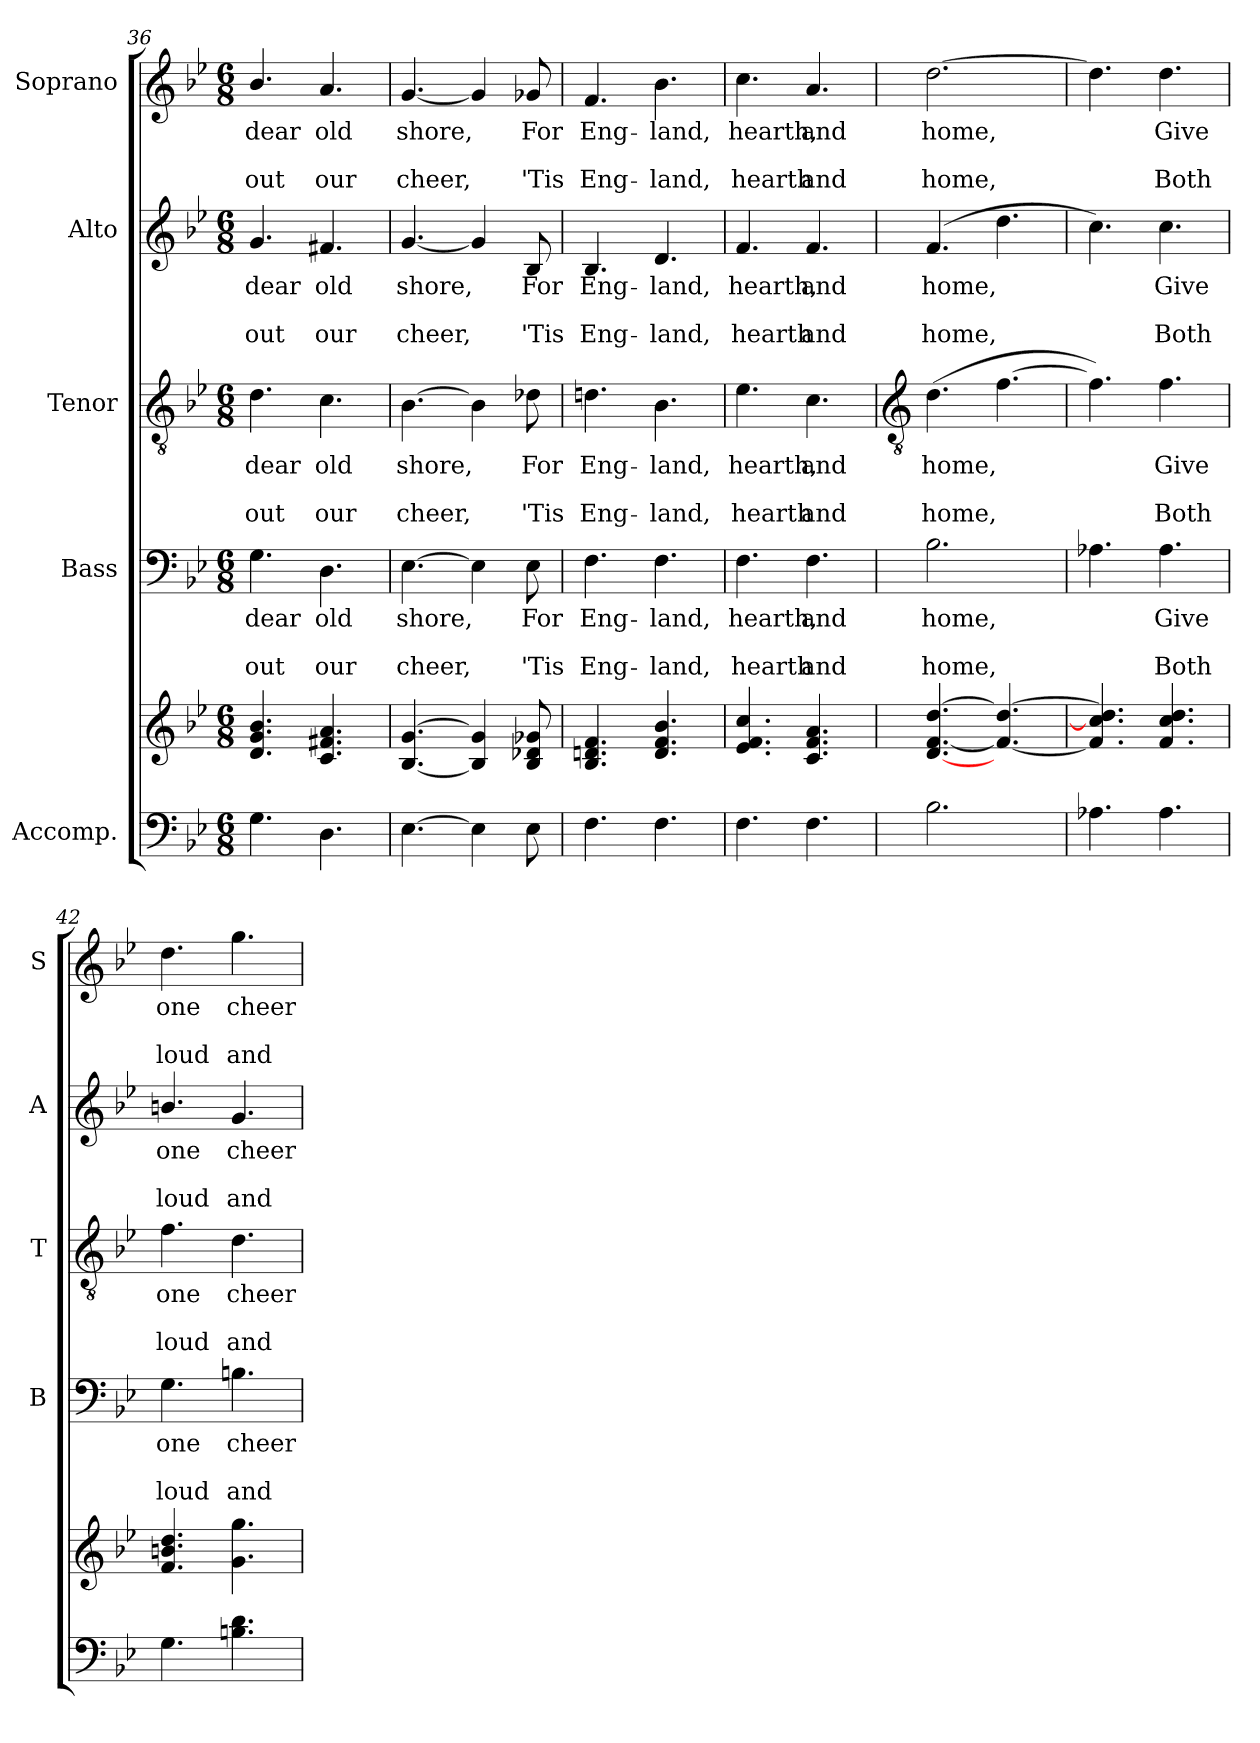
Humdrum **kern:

**kern	**kern	**kern	**text	**text	**text	**kern	**text	**text	**text	**kern	**text	**text	**text	**kern	**text	**text	**text
*part5	*part5	*part4	*part4	*part4	*part4	*part3	*part3	*part3	*part3	*part2	*part2	*part2	*part2	*part1	*part1	*part1	*part1
*staff6	*staff5	*staff4	*staff4	*staff4	*staff4	*staff3	*staff3	*staff3	*staff3	*staff2	*staff2	*staff2	*staff2	*staff1	*staff1	*staff1	*staff1
*I"Accomp.	*	*I"Bass	*	*	*	*I"Tenor	*	*	*	*I"Alto	*	*	*	*I"Soprano	*	*	*
*	*	*I'B	*	*	*	*I'T	*	*	*	*I'A	*	*	*	*I'S	*	*	*
*clefF4	*clefG2	*clefF4	*	*	*	*clefGv2	*	*	*	*clefG2	*	*	*	*clefG2	*	*	*
*k[b-e-]	*k[b-e-]	*k[b-e-]	*	*	*	*k[b-e-]	*	*	*	*k[b-e-]	*	*	*	*k[b-e-]	*	*	*
*B-:	*B-:	*B-:	*	*	*	*B-:	*	*	*	*B-:	*	*	*	*B-:	*	*	*
*M6/8	*M6/8	*M6/8	*	*	*	*M6/8	*	*	*	*M6/8	*	*	*	*M6/8	*	*	*
=36	=36	=36	=36	=36	=36	=36	=36	=36	=36	=36	=36	=36	=36	=36	=36	=36	=36
!	!	!	!LO:LY:b	!	!LO:LY:b	!	!LO:LY:b	!	!LO:LY:b	!	!LO:LY:b	!	!LO:LY:b	!	!LO:LY:b	!	!LO:LY:b
4.G	4.d/ 4.g/ 4.b-/	4.G	dear	.	out	4.d	dear	.	out	4.g	dear	.	out	4.b-/	dear	.	out
!	!	!	!LO:LY:b	!	!LO:LY:b	!	!LO:LY:b	!	!LO:LY:b	!	!LO:LY:b	!	!LO:LY:b	!	!LO:LY:b	!	!LO:LY:b
4.D	4.c 4.f#X 4.a	4.D	old	.	our	4.c	old	.	our	4.f#X	old	.	our	4.a	old	.	our
=37	=37	=37	=37	=37	=37	=37	=37	=37	=37	=37	=37	=37	=37	=37	=37	=37	=37
!	!	!	!LO:LY:b	!	!LO:LY:b	!	!LO:LY:b	!	!LO:LY:b	!	!LO:LY:b	!	!LO:LY:b	!	!LO:LY:b	!	!LO:LY:b
[4.E-	[4.B- [4.g	[4.E-	shore,	.	cheer,	[4.B-	shore,	.	cheer,	[4.g	shore,	.	cheer,	[4.g	shore,	.	cheer,
4E-]	4B-] 4g]	4E-]	.	.	.	4B-]	.	.	.	4g]	.	.	.	4g]	.	.	.
!	!	!	!LO:LY:b	!	!LO:LY:b	!	!LO:LY:b	!	!LO:LY:b	!	!LO:LY:b	!	!LO:LY:b	!	!LO:LY:b	!	!LO:LY:b
8E-	8B- 8d-X 8g-X	8E-	For	.	'Tis	8d-X	For	.	'Tis	8B-	For	.	'Tis	8g-X	For	.	'Tis
=38	=38	=38	=38	=38	=38	=38	=38	=38	=38	=38	=38	=38	=38	=38	=38	=38	=38
!	!	!	!LO:LY:b	!	!LO:LY:b	!	!LO:LY:b	!	!LO:LY:b	!	!LO:LY:b	!	!LO:LY:b	!	!LO:LY:b	!	!LO:LY:b
4.F	4.B- 4.dn 4.f	4.F	Eng-	.	-Eng-	4.dn	Eng-	.	-Eng-	4.B-	Eng-	.	-Eng-	4.f	Eng-	.	-Eng-
!	!	!	!LO:LY:b	!	!LO:LY:b	!	!LO:LY:b	!	!LO:LY:b	!	!LO:LY:b	!	!LO:LY:b	!	!LO:LY:b	!	!LO:LY:b
4.F	4.d 4.f 4.b-	4.F	-land,	.	land,	4.B-	-land,	.	land,	4.d	-land,	.	land,	4.b-	-land,	.	land,
=39	=39	=39	=39	=39	=39	=39	=39	=39	=39	=39	=39	=39	=39	=39	=39	=39	=39
!	!	!	!LO:LY:b	!	!LO:LY:b	!	!LO:LY:b	!	!LO:LY:b	!	!LO:LY:b	!	!LO:LY:b	!	!LO:LY:b	!	!LO:LY:b
4.F	4.e- 4.f 4.cc	4.F	hearth,	.	hearth	4.e-	hearth,	.	hearth	4.f	hearth,	.	hearth	4.cc	hearth,	.	hearth
!	!	!	!LO:LY:b	!	!LO:LY:b	!	!LO:LY:b	!	!LO:LY:b	!	!LO:LY:b	!	!LO:LY:b	!	!LO:LY:b	!	!LO:LY:b
4.F	4.c 4.f 4.a	4.F	and	.	and	4.c	and	.	and	4.f	and	.	and	4.a	and	.	and
!!LO:LB:g=z
=40	=40	=40	=40	=40	=40	=40	=40	=40	=40	=40	=40	=40	=40	=40	=40	=40	=40
*	*	*	*	*	*	*clefGv2	*	*	*	*	*	*	*	*	*	*	*
!	!	!	!LO:LY:b	!	!LO:LY:b	!	!LO:LY:b	!	!LO:LY:b	!	!LO:LY:b	!	!LO:LY:b	!	!LO:LY:b	!	!LO:LY:b
2.B-	[4.d [4.f [4.dd	2.B-	home,	.	home,	(>4.d	home,	.	home,	(<4.f	home,	.	home,	[2.dd	home,	.	home,
.	4.f_ 4.dd_	.	.	.	.	[4.f	.	.	.	4.dd	.	.	.	.	.	.	.
=41	=41	=41	=41	=41	=41	=41	=41	=41	=41	=41	=41	=41	=41	=41	=41	=41	=41
4.A-X	4.f] 4.cc] 4.dd]	4.A-X	.	.	.	4.f])	.	.	.	4.cc)	.	.	.	4.dd]	.	.	.
!	!	!	!LO:LY:b	!	!LO:LY:b	!	!LO:LY:b	!	!LO:LY:b	!	!LO:LY:b	!	!LO:LY:b	!	!LO:LY:b	!	!LO:LY:b
4.A-	4.f 4.cc 4.dd	4.A-	Give	.	Both	4.f	Give	.	Both	4.cc	Give	.	Both	4.dd	Give	.	Both
=42	=42	=42	=42	=42	=42	=42	=42	=42	=42	=42	=42	=42	=42	=42	=42	=42	=42
!	!	!	!LO:LY:b	!	!LO:LY:b	!	!LO:LY:b	!	!LO:LY:b	!	!LO:LY:b	!	!LO:LY:b	!	!LO:LY:b	!	!LO:LY:b
4.G	4.f 4.bn 4.dd	4.G	one	.	loud	4.f	one	.	loud	4.bn/	one	.	loud	4.dd	one	.	loud
!	!	!	!LO:LY:b	!	!LO:LY:b	!	!LO:LY:b	!	!LO:LY:b	!	!LO:LY:b	!	!LO:LY:b	!	!LO:LY:b	!	!LO:LY:b
4.Bn 4.d	4.g 4.gg	4.Bn	cheer	.	and	4.d	cheer	.	and	4.g	cheer	.	and	4.gg	cheer	.	and
=	=	=	=	=	=	=	=	=	=	=	=	=	=	=	=	=	=
*-	*-	*-	*-	*-	*-	*-	*-	*-	*-	*-	*-	*-	*-	*-	*-	*-	*-
